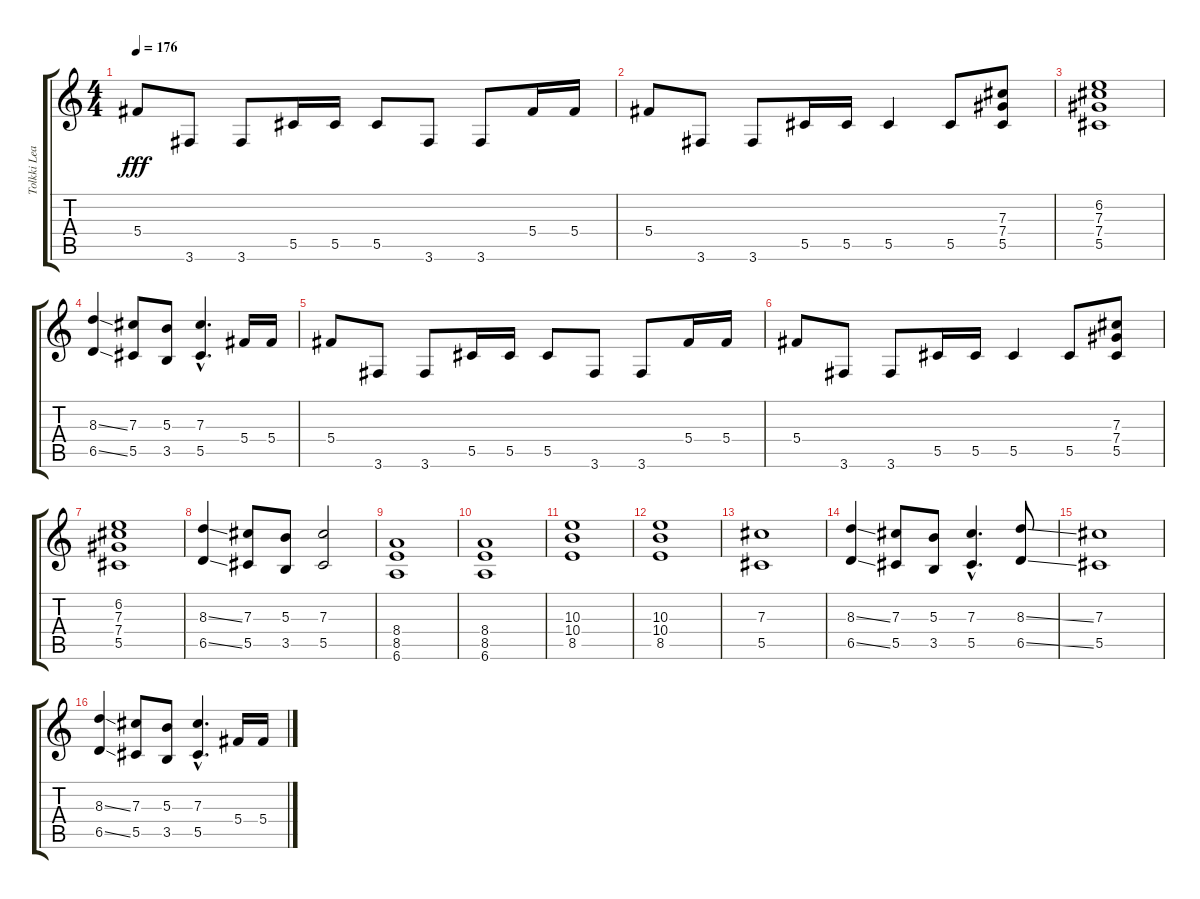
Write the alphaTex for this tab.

\track ("Tolkki Lead" "Tolkki Lea") {instrument overdrivenguitar}
\staff {score tabs}
\tuning (Eb4 Bb3 Gb3 Db3 Ab2 Eb2) {hide}
\ts (4 4)
\tempo 176
\clef g2
\ks c
5.4.8{dy fff} 3.6.8 3.6.8 5.5.16 5.5.16 5.5.8 3.6.8 3.6.8 5.4.16 5.4.16 |
5.4.8 3.6.8 3.6.8 5.5.16 5.5.16 5.5.4 5.5.8 (7.3 7.4 5.5).8 |
(6.2 7.3 7.4 5.5).1 |
(8.3{ss} 6.5{ss}).4 (7.3 5.5).8 (5.3 3.5).8 (7.3{hac} 5.5{hac}).4{d} 5.4.16 5.4.16 |
5.4.8 3.6.8 3.6.8 5.5.16 5.5.16 5.5.8 3.6.8 3.6.8 5.4.16 5.4.16 |
5.4.8 3.6.8 3.6.8 5.5.16 5.5.16 5.5.4 5.5.8 (7.3 7.4 5.5).8 |
(6.2 7.3 7.4 5.5).1 |
(8.3{ss} 6.5{ss}).4 (7.3 5.5).8 (5.3 3.5).8 (7.3 5.5).2 |
(8.4 8.5 6.6).1 |
(8.4 8.5 6.6).1 |
(10.3 10.4 8.5).1 |
(10.3 10.4 8.5).1 |
(7.3 5.5).1 |
(8.3{ss} 6.5{ss}).4 (7.3 5.5).8 (5.3 3.5).8 (7.3{hac} 5.5{hac}).4{d} (8.3{ss} 6.5{ss}).8 |
(7.3 5.5).1 |
(8.3{ss} 6.5{ss}).4 (7.3 5.5).8 (5.3 3.5).8 (7.3{hac} 5.5{hac}).4{d} 5.4.16 5.4.16
